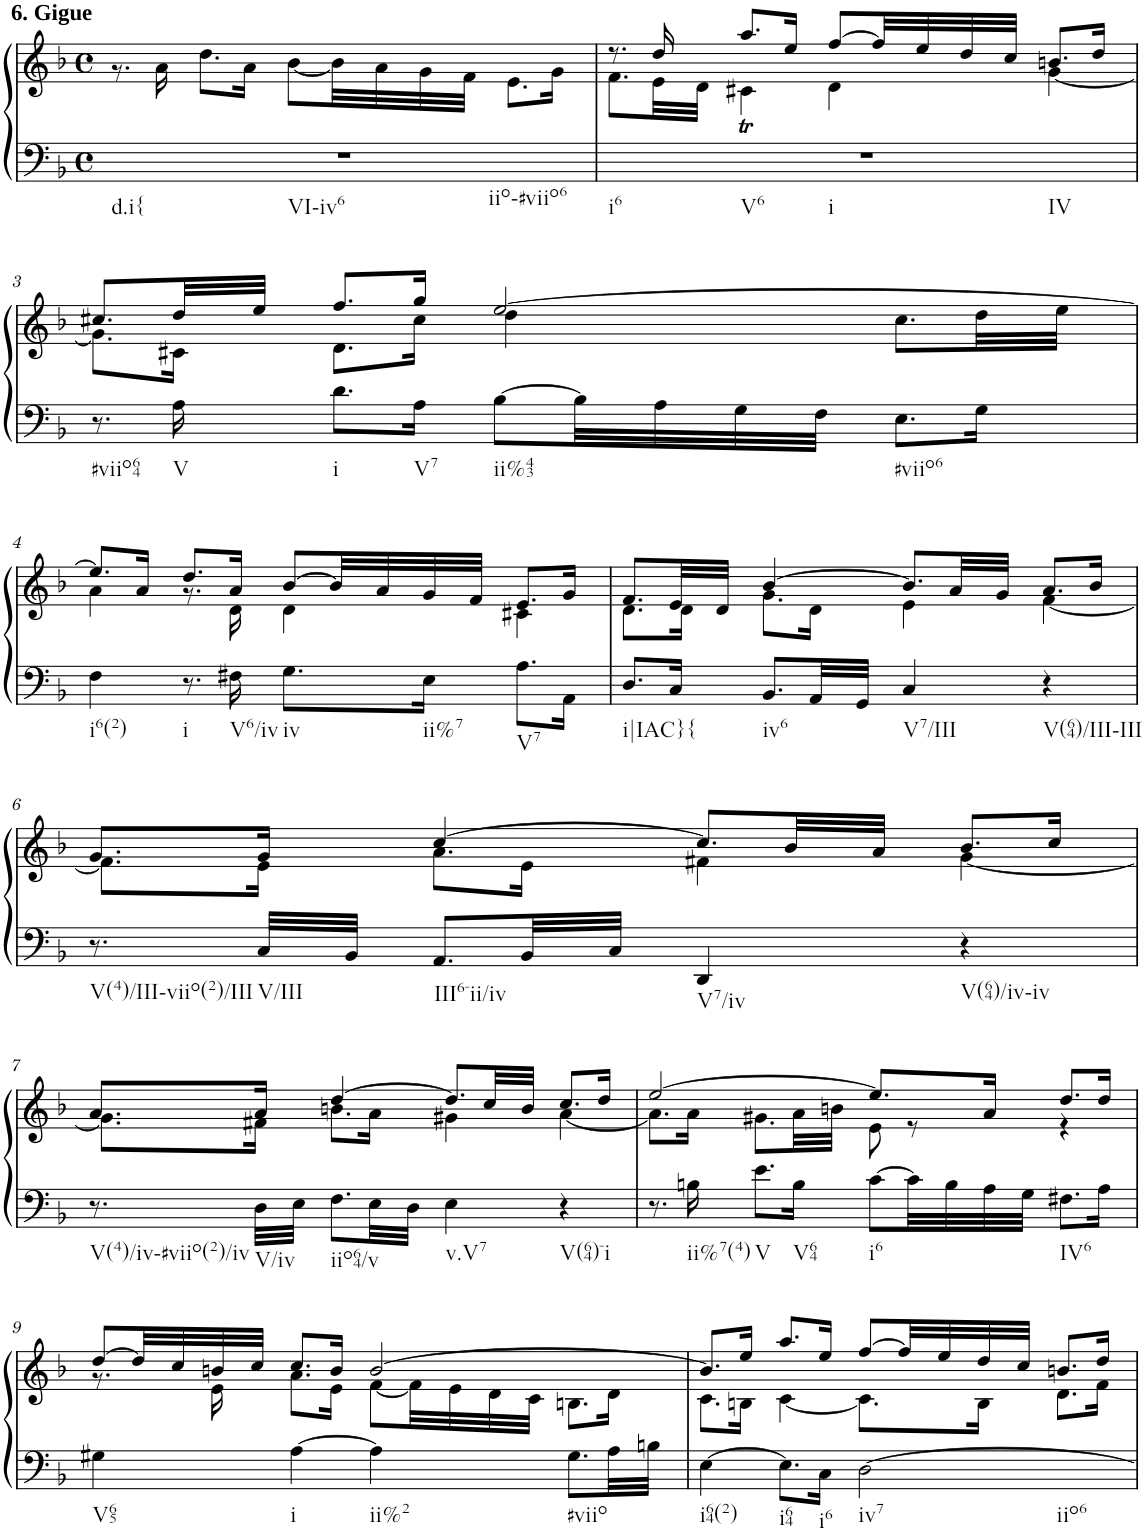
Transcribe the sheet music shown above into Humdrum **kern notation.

**kern	**kern
*part1	*part1
*staff2	*staff1
*I"Klavier linke Hand	*
*clefF4	*clefG2
*k[b-]	*k[b-]
*M4/4	*M4/4
*met(c)	*met(c)
=1	=1
*	*^
!	!LO:TX:a:B:t=6. Gigue	!
!LO:TX:b:t=d.i{	!	!
!LO:TX:b:t=VI-iv6	!	!
!LO:TX:b:t=iio-#viio6	!	!
1r	1ryy	8.r
.	.	16a\
.	.	8.dd\L
.	.	16a\Jk
.	.	[8b-\L
.	.	32b-\LL]
.	.	32a\
.	.	32g\
.	.	32f\JJJ
.	.	8.e\L
.	.	16g\Jk
=2	=2	=2
!LO:TX:b:t=i6	!	!
!LO:TX:b:t=V6	!	!
!LO:TX:b:t=i	!	!
!LO:TX:b:t=IV	!	!
1r	8.r	8.f\L
.	16dd/	32e\LL
.	.	32d\JJJ
.	8.aa/L	4c#Xt\
.	16ee/Jk	.
.	[8ff/L	4d\
.	32ff/LL]	.
.	32ee/	.
.	32dd/	.
.	32cc/JJJ	.
.	8.bn/L	[4g\
.	16dd/Jk	.
!!LO:LB:g=z	!!
=3	=3	=3
!LO:TX:b:t=#viio64	!	!
8.r	8.cc#X/L	8.g\L]
!LO:TX:b:t=V	!	!
16A\	32dd/LL	16c#X\Jk
.	32ee/JJJ	.
!LO:TX:b:t=i	!	!
8.d\L	8.ff/L	8.d\L
!LO:TX:b:t=V7	!	!
16A\Jk	16gg/Jk	16cc#\Jk
!LO:TX:b:t=ii%43	!	!
[8B-\L	[2ee/	4dd\
32B-\LL]	.	.
32A\	.	.
32G\	.	.
32F\JJJ	.	.
!LO:TX:b:t=#viio6	!	!
8.E\L	.	8.cc#\L
16G\Jk	.	32dd\LL
.	.	32ee\JJJ
!!LO:LB:g=z	!!
=4	=4	=4
!LO:TX:b:t=i6(2)	!	!
4F\	8.ee/L]	4a\
.	16a/Jk	.
!LO:TX:b:t=i	!	!
8.r	8.dd/L	8.r
!LO:TX:b:t=V6/iv	!	!
16F#X\	16a/Jk	16d\
!LO:TX:b:t=iv	!	!
8.G\L	[8b-/L	4d\
.	32b-/LL]	.
.	32a/	.
!LO:TX:b:t=ii%7	!	!
16E\Jk	32g/	.
.	32f/JJJ	.
!LO:TX:b:t=V7	!	!
8.A\L	8.e/L	4c#X\
16AA\Jk	16g/Jk	.
=5	=5	=5
!LO:TX:b:t=i|IAC}{	!	!
8.D/L	8.f/L	8.d\L
16C/Jk	32e/LL	16d\Jk
.	32d/JJJ	.
!LO:TX:b:t=iv6	!	!
8.BB-/L	[4b-/	8.g\L
32AA/LL	.	16d\Jk
32GG/JJJ	.	.
!LO:TX:b:t=V7/III	!	!
4C/	8.b-/L]	4e\
.	32a/LL	.
.	32g/JJJ	.
!LO:TX:b:t=V(64)/III-III	!	!
4r	8.a/L	[4f\
.	16b-/Jk	.
!!LO:LB:g=z	!!
=6	=6	=6
!LO:TX:b:t=V(4)/III-viio(2)/III	!	!
8.r	8.g/L	8.f\L]
!LO:TX:b:t=V/III	!	!
32C/LLL	16g/Jk	16e\Jk
32BB-/JJJ	.	.
!LO:TX:b:t=III6-ii/iv	!	!
8.AA/L	[4cc/	8.a\L
32BB-/LL	.	16e\Jk
32C/JJJ	.	.
!LO:TX:b:t=V7/iv	!	!
4DD/	8.cc/L]	4f#X\
.	32b-/LL	.
.	32a/JJJ	.
!LO:TX:b:t=V(64)/iv-iv	!	!
4r	8.b-/L	[4g\
.	16cc/Jk	.
!!LO:LB:g=z	!!
=7	=7	=7
!LO:TX:b:t=V(4)/iv-#viio(2)/iv	!	!
8.r	8.a/L	8.g\L]
!LO:TX:b:t=V/iv	!	!
32D\LLL	16a/Jk	16f#X\Jk
32E\JJJ	.	.
!LO:TX:b:t=iio64/v	!	!
8.F\L	[4dd/	8.bn\L
32E\LL	.	16a\Jk
32D\JJJ	.	.
!LO:TX:b:t=v.V7	!	!
4E\	8.dd/L]	4g#X\
.	32cc/LL	.
.	32b/JJJ	.
!LO:TX:b:t=V(64)-i	!	!
4r	8.cc/L	[4a\
.	16dd/Jk	.
=8	=8	=8
8.r	[2ee/	8.a\L]
!LO:TX:b:t=ii%7(4)	!	!
16Bn\	.	16a\Jk
!LO:TX:b:t=V	!	!
8.e\L	.	8.g#X\L
!LO:TX:b:t=V64	!	!
16B\Jk	.	32a\LL
.	.	32bn\JJJ
!LO:TX:b:t=i6	!	!
[8c\L	8.ee/L]	8e\
32c\LL]	.	8r
32B\	.	.
32A\	16a/Jk	.
32G\JJJ	.	.
!LO:TX:b:t=IV6	!	!
8.F#X\L	8.dd/L	4r
16A\Jk	16dd/Jk	.
!!LO:LB:g=z	!!
=9	=9	=9
!LO:TX:b:t=V65	!	!
4G#X\	[8dd/L	8.r
.	32dd/LL]	.
.	32cc/	.
.	32bn/	16e\
.	32cc/JJJ	.
!LO:TX:b:t=i	!	!
[4A\	8.cc/L	8.a\L
.	16b/Jk	16e\Jk
!LO:TX:b:t=ii%2	!	!
4A\]	[2b/	[8f\L
.	.	32f\LL]
.	.	32e\
.	.	32d\
.	.	32c\JJJ
!LO:TX:b:t=#viio	!	!
8.G#\L	.	8.Bn\L
32A\LL	.	16d\Jk
32Bn\JJJ	.	.
=10	=10	=10
!LO:TX:b:t=i64(2)	!	!
[4E\	8.b/L]	8.c\L
.	16ee/Jk	16Bn\Jk
!LO:TX:b:t=i64	!	!
8.E\L]	8.aa/L	[4c\
!LO:TX:b:t=i6	!	!
16C\Jk	16ee/Jk	.
!LO:TX:b:t=iv7	!	!
!LO:TX:b:t=iio6	!	!
[2D\	[8ff/L	8.c\L]
.	32ff/LL]	.
.	32ee/	.
.	32dd/	16B\Jk
.	32cc/JJJ	.
.	8.bn/L	8.d\L
.	16dd/Jk	16f\Jk
*	*v	*v
=	=
*-	*-
